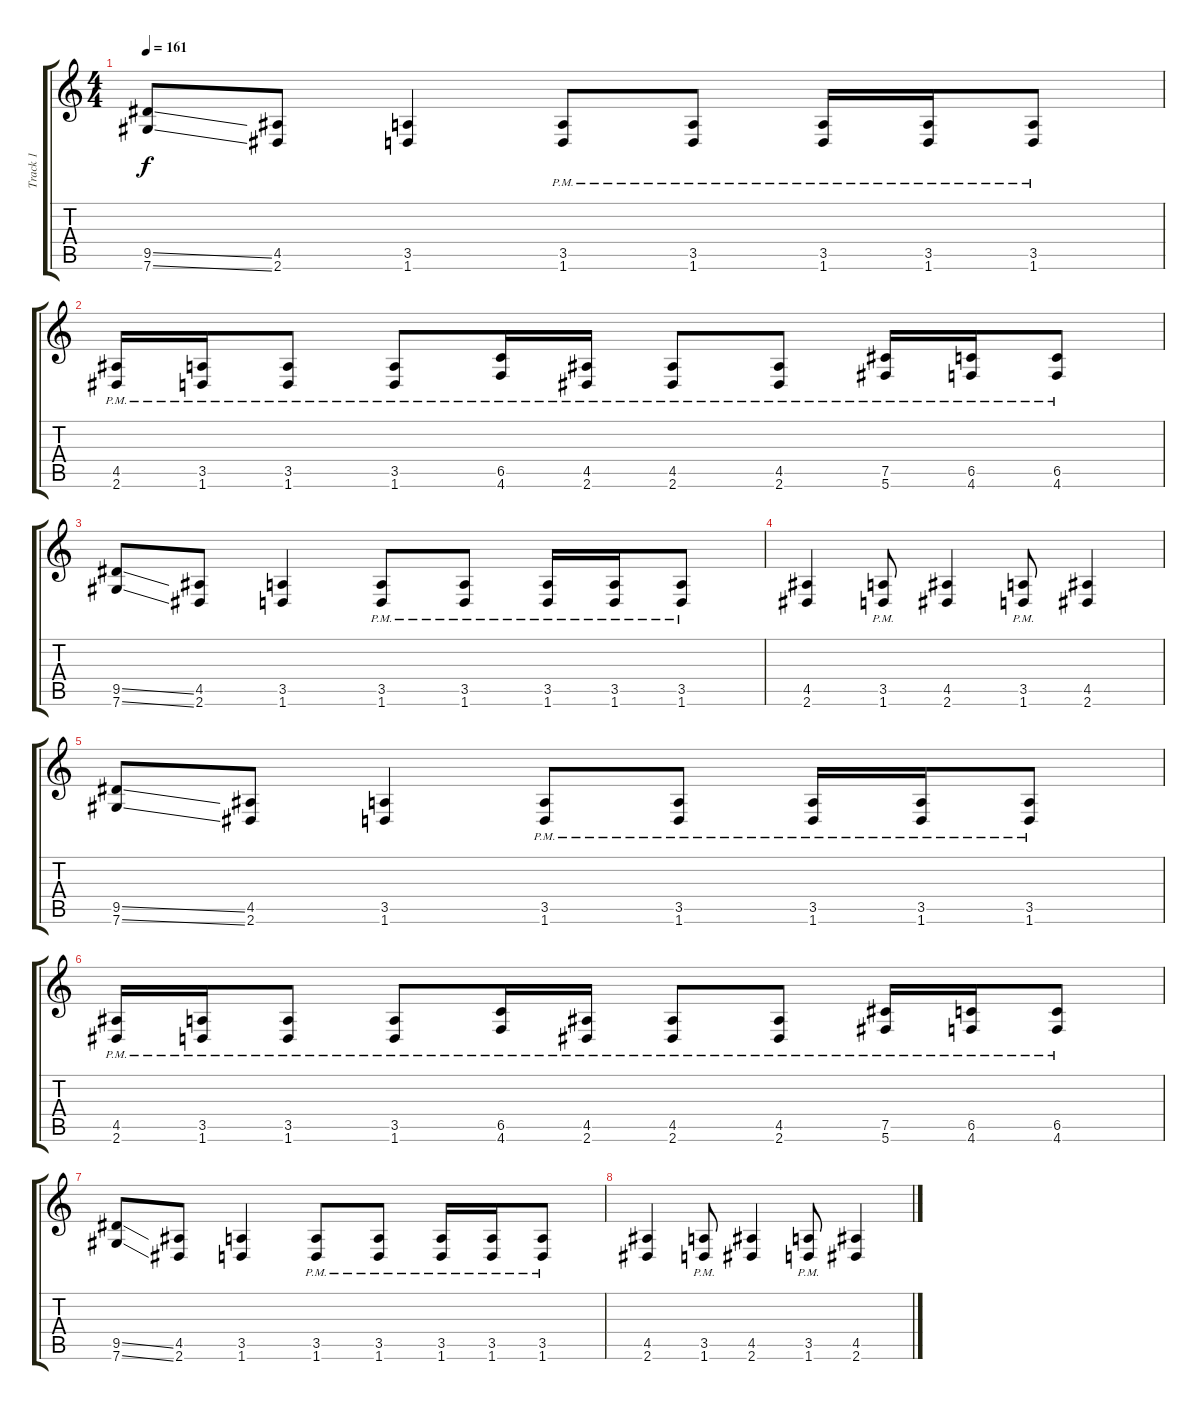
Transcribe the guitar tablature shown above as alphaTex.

\track ("Track 1" "Track 1") {instrument distortionguitar}
\staff {score tabs}
\tuning (Db4 Ab3 E3 B2 Gb2 Db2) {hide}
\ts (4 4)
\tempo 161
\clef g2
\ks c
(9.5{ss} 7.6{ss}).8{dy f} (4.5 2.6).8 (3.5 1.6).4 (3.5{pm} 1.6{pm}).8 (3.5{pm} 1.6{pm}).8 (3.5{pm} 1.6{pm}).16 (3.5{pm} 1.6{pm}).16 (3.5{pm} 1.6{pm}).8 |
(4.5{pm} 2.6{pm}).16 (3.5{pm} 1.6{pm}).16 (3.5{pm} 1.6{pm}).8 (3.5{pm} 1.6{pm}).8 (6.5{pm} 4.6{pm}).16 (4.5{pm} 2.6{pm}).16 (4.5{pm} 2.6{pm}).8 (4.5{pm} 2.6{pm}).8 (7.5{pm} 5.6{pm}).16 (6.5{pm} 4.6{pm}).16 (6.5{pm} 4.6{pm}).8 |
(9.5{ss} 7.6{ss}).8 (4.5 2.6).8 (3.5 1.6).4 (3.5{pm} 1.6{pm}).8 (3.5{pm} 1.6{pm}).8 (3.5{pm} 1.6{pm}).16 (3.5{pm} 1.6{pm}).16 (3.5{pm} 1.6{pm}).8 |
(4.5 2.6).4 (3.5{pm} 1.6).8 (4.5 2.6).4 (3.5{pm} 1.6{pm}).8 (4.5 2.6).4 |
(9.5{ss} 7.6{ss}).8 (4.5 2.6).8 (3.5 1.6).4 (3.5{pm} 1.6{pm}).8 (3.5{pm} 1.6{pm}).8 (3.5{pm} 1.6{pm}).16 (3.5{pm} 1.6{pm}).16 (3.5{pm} 1.6{pm}).8 |
(4.5{pm} 2.6{pm}).16 (3.5{pm} 1.6{pm}).16 (3.5{pm} 1.6{pm}).8 (3.5{pm} 1.6{pm}).8 (6.5{pm} 4.6{pm}).16 (4.5{pm} 2.6{pm}).16 (4.5{pm} 2.6{pm}).8 (4.5{pm} 2.6{pm}).8 (7.5{pm} 5.6{pm}).16 (6.5{pm} 4.6{pm}).16 (6.5{pm} 4.6{pm}).8 |
(9.5{ss} 7.6{ss}).8 (4.5 2.6).8 (3.5 1.6).4 (3.5{pm} 1.6{pm}).8 (3.5{pm} 1.6{pm}).8 (3.5{pm} 1.6{pm}).16 (3.5{pm} 1.6{pm}).16 (3.5{pm} 1.6{pm}).8 |
(4.5 2.6).4 (3.5{pm} 1.6).8 (4.5 2.6).4 (3.5{pm} 1.6{pm}).8 (4.5 2.6).4
